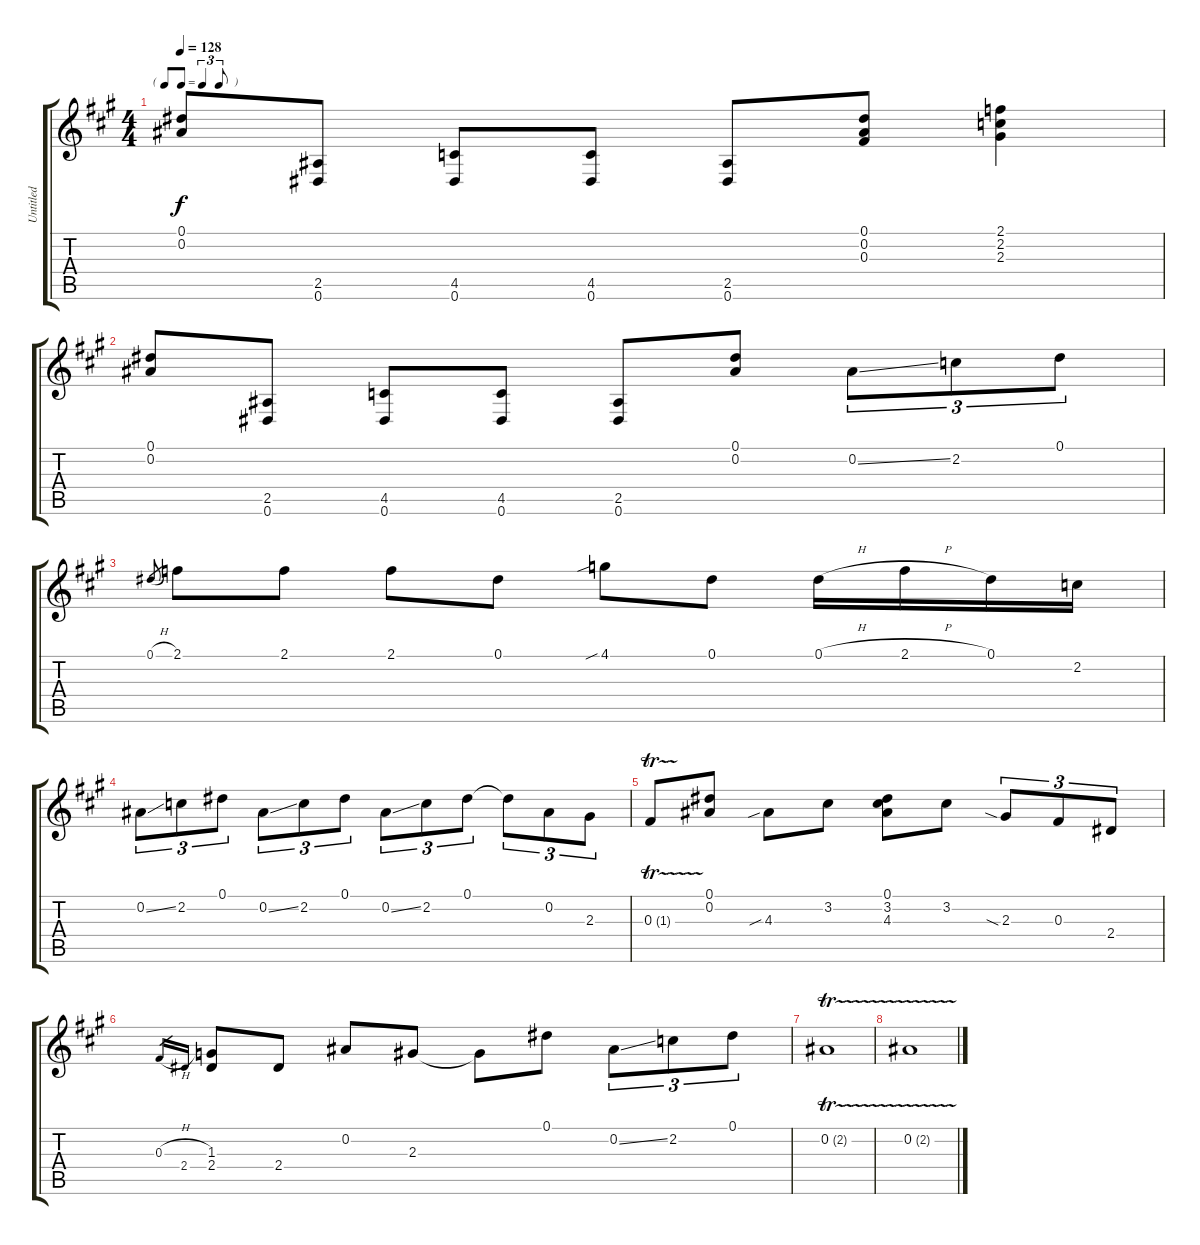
\track ("Untitled" "Untitled") {instrument distortionguitar}
\staff {score tabs}
\tuning (Eb4 Bb3 Gb3 Db3 Ab2 Eb2) {hide}
\ts (4 4)
\tf triplet8th
\tempo 128
\clef g2
\ks a
(0.1 0.2).8{dy f} (2.5 0.6).8 (4.5 0.6).8 (4.5 0.6).8 (2.5 0.6).8 (0.1 0.2 0.3).8 (2.1 2.2 2.3).4 |
(0.1 0.2).8 (2.5 0.6).8 (4.5 0.6).8 (4.5 0.6).8 (2.5 0.6).8 (0.1 0.2).8 0.2{ss}.8{tu (3 2)} 2.2.8{tu (3 2)} 0.1.8{tu (3 2)} |
0.1{h}.8{gr} 2.1.8 2.1.8 2.1.8 0.1.8 4.1{sib}.8 0.1.8 0.1{h}.16 2.1{h}.16 0.1.16 2.2.16 |
0.2{ss}.8{tu (3 2)} 2.2.8{tu (3 2)} 0.1.8{tu (3 2)} 0.2{ss}.8{tu (3 2)} 2.2.8{tu (3 2)} 0.1.8{tu (3 2)} 0.2{ss}.8{tu (3 2)} 2.2.8{tu (3 2)} 0.1.8{tu (3 2)} 0.1{t}.8{tu (3 2)} 0.2.8{tu (3 2)} 2.3.8{tu (3 2)} |
0.3{tr (1 32)}.8 (0.1 0.2).8 4.3{sib}.8 3.2.8 (0.1 3.2 4.3).8 3.2.8 2.3{sia}.8{tu (3 2)} 0.3.8{tu (3 2)} 2.4.8{tu (3 2)} |
0.3{h}.16{gr} 2.4.16{gr} (1.3 2.4).8 2.4.8 0.2.8 2.3.8 2.3{t}.8 0.1.8 0.2{ss}.8{tu (3 2)} 2.2.8{tu (3 2)} 0.1.8{tu (3 2)} |
0.2{tr (2 32)}.1 |
0.2{tr (2 32)}.1
